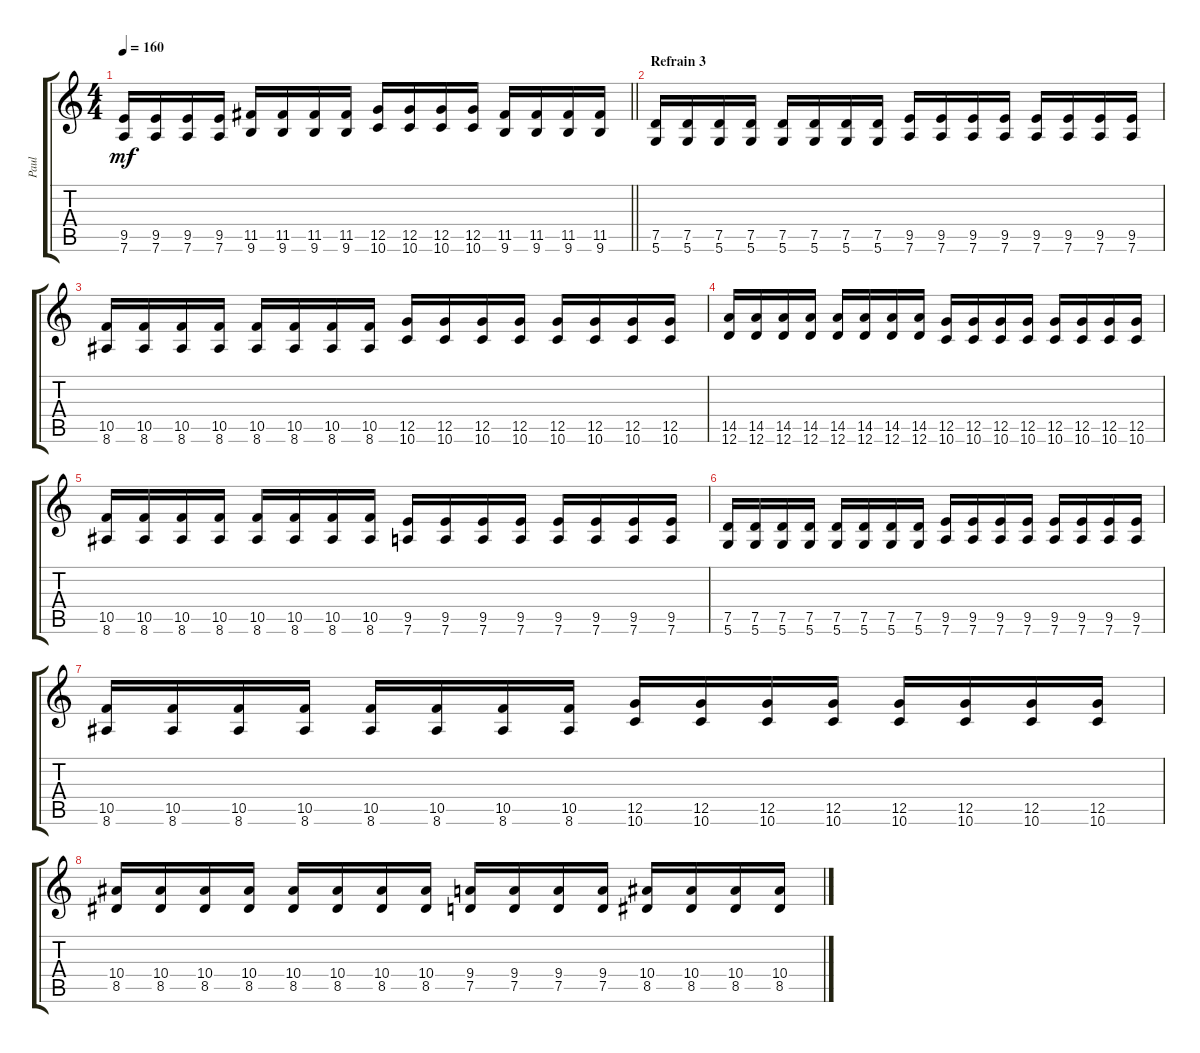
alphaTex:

\track ("Paul" "Paul") {instrument distortionguitar}
\staff {score tabs}
\tuning (D4 A3 F3 C3 G2 D2) {hide}
\ts (4 4)
\tempo 160
\clef g2
\barLineRight lightlight
\ks c
(9.5 7.6).16{dy mf} (9.5 7.6).16 (9.5 7.6).16 (9.5 7.6).16 (11.5 9.6).16 (11.5 9.6).16 (11.5 9.6).16 (11.5 9.6).16 (12.5 10.6).16 (12.5 10.6).16 (12.5 10.6).16 (12.5 10.6).16 (11.5 9.6).16 (11.5 9.6).16 (11.5 9.6).16 (11.5 9.6).16 |
\section ("" "Refrain 3")
(7.5 5.6).16 (7.5 5.6).16 (7.5 5.6).16 (7.5 5.6).16 (7.5 5.6).16 (7.5 5.6).16 (7.5 5.6).16 (7.5 5.6).16 (9.5 7.6).16 (9.5 7.6).16 (9.5 7.6).16 (9.5 7.6).16 (9.5 7.6).16 (9.5 7.6).16 (9.5 7.6).16 (9.5 7.6).16 |
(10.5 8.6).16 (10.5 8.6).16 (10.5 8.6).16 (10.5 8.6).16 (10.5 8.6).16 (10.5 8.6).16 (10.5 8.6).16 (10.5 8.6).16 (12.5 10.6).16 (12.5 10.6).16 (12.5 10.6).16 (12.5 10.6).16 (12.5 10.6).16 (12.5 10.6).16 (12.5 10.6).16 (12.5 10.6).16 |
(14.5 12.6).16 (14.5 12.6).16 (14.5 12.6).16 (14.5 12.6).16 (14.5 12.6).16 (14.5 12.6).16 (14.5 12.6).16 (14.5 12.6).16 (12.5 10.6).16 (12.5 10.6).16 (12.5 10.6).16 (12.5 10.6).16 (12.5 10.6).16 (12.5 10.6).16 (12.5 10.6).16 (12.5 10.6).16 |
(10.5 8.6).16 (10.5 8.6).16 (10.5 8.6).16 (10.5 8.6).16 (10.5 8.6).16 (10.5 8.6).16 (10.5 8.6).16 (10.5 8.6).16 (9.5 7.6).16 (9.5 7.6).16 (9.5 7.6).16 (9.5 7.6).16 (9.5 7.6).16 (9.5 7.6).16 (9.5 7.6).16 (9.5 7.6).16 |
(7.5 5.6).16 (7.5 5.6).16 (7.5 5.6).16 (7.5 5.6).16 (7.5 5.6).16 (7.5 5.6).16 (7.5 5.6).16 (7.5 5.6).16 (9.5 7.6).16 (9.5 7.6).16 (9.5 7.6).16 (9.5 7.6).16 (9.5 7.6).16 (9.5 7.6).16 (9.5 7.6).16 (9.5 7.6).16 |
(10.5 8.6).16 (10.5 8.6).16 (10.5 8.6).16 (10.5 8.6).16 (10.5 8.6).16 (10.5 8.6).16 (10.5 8.6).16 (10.5 8.6).16 (12.5 10.6).16 (12.5 10.6).16 (12.5 10.6).16 (12.5 10.6).16 (12.5 10.6).16 (12.5 10.6).16 (12.5 10.6).16 (12.5 10.6).16 |
(10.4 8.5).16 (10.4 8.5).16 (10.4 8.5).16 (10.4 8.5).16 (10.4 8.5).16 (10.4 8.5).16 (10.4 8.5).16 (10.4 8.5).16 (9.4 7.5).16 (9.4 7.5).16 (9.4 7.5).16 (9.4 7.5).16 (10.4 8.5).16 (10.4 8.5).16 (10.4 8.5).16 (10.4 8.5).16
